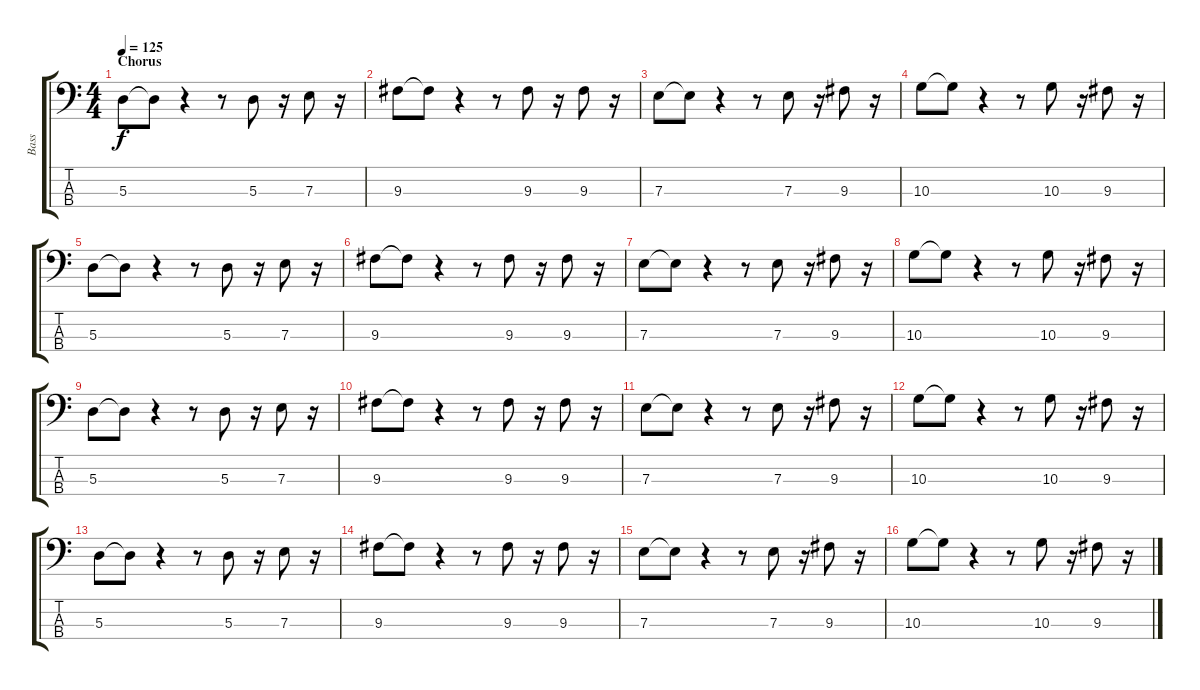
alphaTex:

\track ("Bass" "Bass") {instrument electricbassfinger}
\staff {score tabs}
\tuning (G2 D2 A1 E1) {hide}
\ts (4 4)
\section ("" "Chorus")
\tempo 125
\clef f4
\ks c
5.3.8{dy f} 5.3{t}.8 r.4 r.8 5.3.8 r.16 7.3.8 r.16 |
9.3.8 9.3{t}.8 r.4 r.8 9.3.8 r.16 9.3.8 r.16 |
7.3.8 7.3{t}.8 r.4 r.8 7.3.8 r.16 9.3.8 r.16 |
10.3.8 10.3{t}.8 r.4 r.8 10.3.8 r.16 9.3.8 r.16 |
5.3.8 5.3{t}.8 r.4 r.8 5.3.8 r.16 7.3.8 r.16 |
9.3.8 9.3{t}.8 r.4 r.8 9.3.8 r.16 9.3.8 r.16 |
7.3.8 7.3{t}.8 r.4 r.8 7.3.8 r.16 9.3.8 r.16 |
10.3.8 10.3{t}.8 r.4 r.8 10.3.8 r.16 9.3.8 r.16 |
5.3.8 5.3{t}.8 r.4 r.8 5.3.8 r.16 7.3.8 r.16 |
9.3.8 9.3{t}.8 r.4 r.8 9.3.8 r.16 9.3.8 r.16 |
7.3.8 7.3{t}.8 r.4 r.8 7.3.8 r.16 9.3.8 r.16 |
10.3.8 10.3{t}.8 r.4 r.8 10.3.8 r.16 9.3.8 r.16 |
5.3.8 5.3{t}.8 r.4 r.8 5.3.8 r.16 7.3.8 r.16 |
9.3.8 9.3{t}.8 r.4 r.8 9.3.8 r.16 9.3.8 r.16 |
7.3.8 7.3{t}.8 r.4 r.8 7.3.8 r.16 9.3.8 r.16 |
10.3.8 10.3{t}.8 r.4 r.8 10.3.8 r.16 9.3.8 r.16
